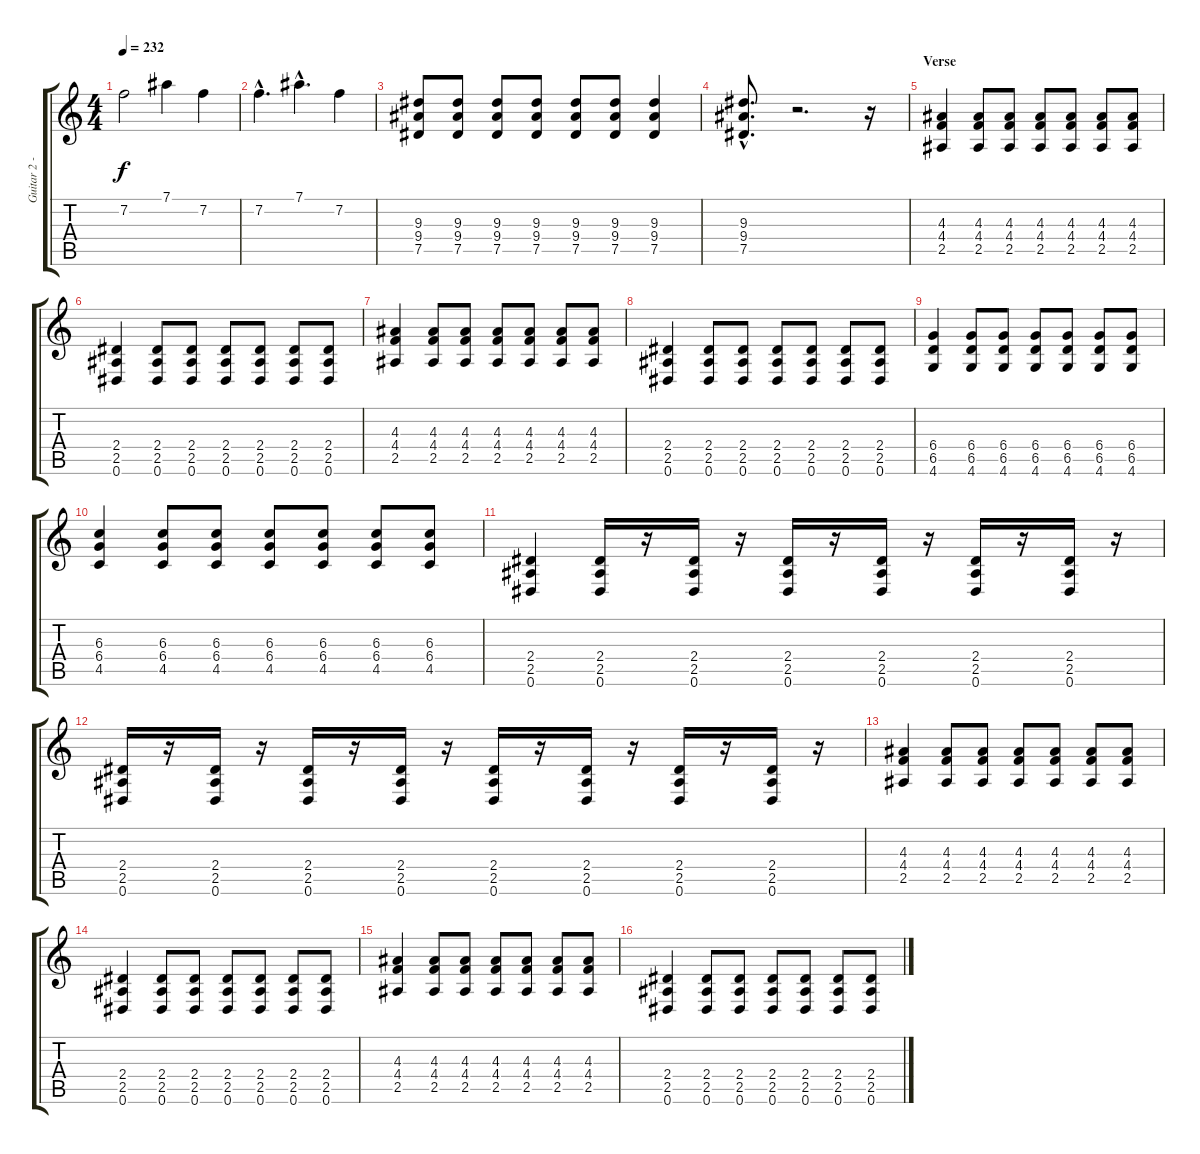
\track ("Guitar 2 - Erik" "Guitar 2 -") {instrument distortionguitar}
\staff {score tabs}
\tuning (Eb4 Bb3 Gb3 Db3 Ab2 Eb2) {hide}
\ts (4 4)
\tempo 232
\clef g2
\ks c
7.2{t}.2{dy f} 7.1.4 7.2.4 |
7.2{hac}.4{d} 7.1{hac}.4{d} 7.2.4 |
(9.3 9.4 7.5).8 (9.3 9.4 7.5).8 (9.3 9.4 7.5).8 (9.3 9.4 7.5).8 (9.3 9.4 7.5).8 (9.3 9.4 7.5).8 (9.3 9.4 7.5).4 |
(9.3{hac} 9.4{hac} 7.5{hac}).8{d} r.2{d} r.16 |
\section ("" "Verse")
(4.3 4.4 2.5).4 (4.3 4.4 2.5).8 (4.3 4.4 2.5).8 (4.3 4.4 2.5).8 (4.3 4.4 2.5).8 (4.3 4.4 2.5).8 (4.3 4.4 2.5).8 |
(2.4 2.5 0.6).4 (2.4 2.5 0.6).8 (2.4 2.5 0.6).8 (2.4 2.5 0.6).8 (2.4 2.5 0.6).8 (2.4 2.5 0.6).8 (2.4 2.5 0.6).8 |
(4.3 4.4 2.5).4 (4.3 4.4 2.5).8 (4.3 4.4 2.5).8 (4.3 4.4 2.5).8 (4.3 4.4 2.5).8 (4.3 4.4 2.5).8 (4.3 4.4 2.5).8 |
(2.4 2.5 0.6).4 (2.4 2.5 0.6).8 (2.4 2.5 0.6).8 (2.4 2.5 0.6).8 (2.4 2.5 0.6).8 (2.4 2.5 0.6).8 (2.4 2.5 0.6).8 |
(6.4 6.5 4.6).4 (6.4 6.5 4.6).8 (6.4 6.5 4.6).8 (6.4 6.5 4.6).8 (6.4 6.5 4.6).8 (6.4 6.5 4.6).8 (6.4 6.5 4.6).8 |
(6.3 6.4 4.5).4 (6.3 6.4 4.5).8 (6.3 6.4 4.5).8 (6.3 6.4 4.5).8 (6.3 6.4 4.5).8 (6.3 6.4 4.5).8 (6.3 6.4 4.5).8 |
(2.4 2.5 0.6).4 (2.4 2.5 0.6).16 r.16 (2.4 2.5 0.6).16 r.16 (2.4 2.5 0.6).16 r.16 (2.4 2.5 0.6).16 r.16 (2.4 2.5 0.6).16 r.16 (2.4 2.5 0.6).16 r.16 |
(2.4 2.5 0.6).16 r.16 (2.4 2.5 0.6).16 r.16 (2.4 2.5 0.6).16 r.16 (2.4 2.5 0.6).16 r.16 (2.4 2.5 0.6).16 r.16 (2.4 2.5 0.6).16 r.16 (2.4 2.5 0.6).16 r.16 (2.4 2.5 0.6).16 r.16 |
(4.3 4.4 2.5).4 (4.3 4.4 2.5).8 (4.3 4.4 2.5).8 (4.3 4.4 2.5).8 (4.3 4.4 2.5).8 (4.3 4.4 2.5).8 (4.3 4.4 2.5).8 |
(2.4 2.5 0.6).4 (2.4 2.5 0.6).8 (2.4 2.5 0.6).8 (2.4 2.5 0.6).8 (2.4 2.5 0.6).8 (2.4 2.5 0.6).8 (2.4 2.5 0.6).8 |
(4.3 4.4 2.5).4 (4.3 4.4 2.5).8 (4.3 4.4 2.5).8 (4.3 4.4 2.5).8 (4.3 4.4 2.5).8 (4.3 4.4 2.5).8 (4.3 4.4 2.5).8 |
(2.4 2.5 0.6).4 (2.4 2.5 0.6).8 (2.4 2.5 0.6).8 (2.4 2.5 0.6).8 (2.4 2.5 0.6).8 (2.4 2.5 0.6).8 (2.4 2.5 0.6).8
